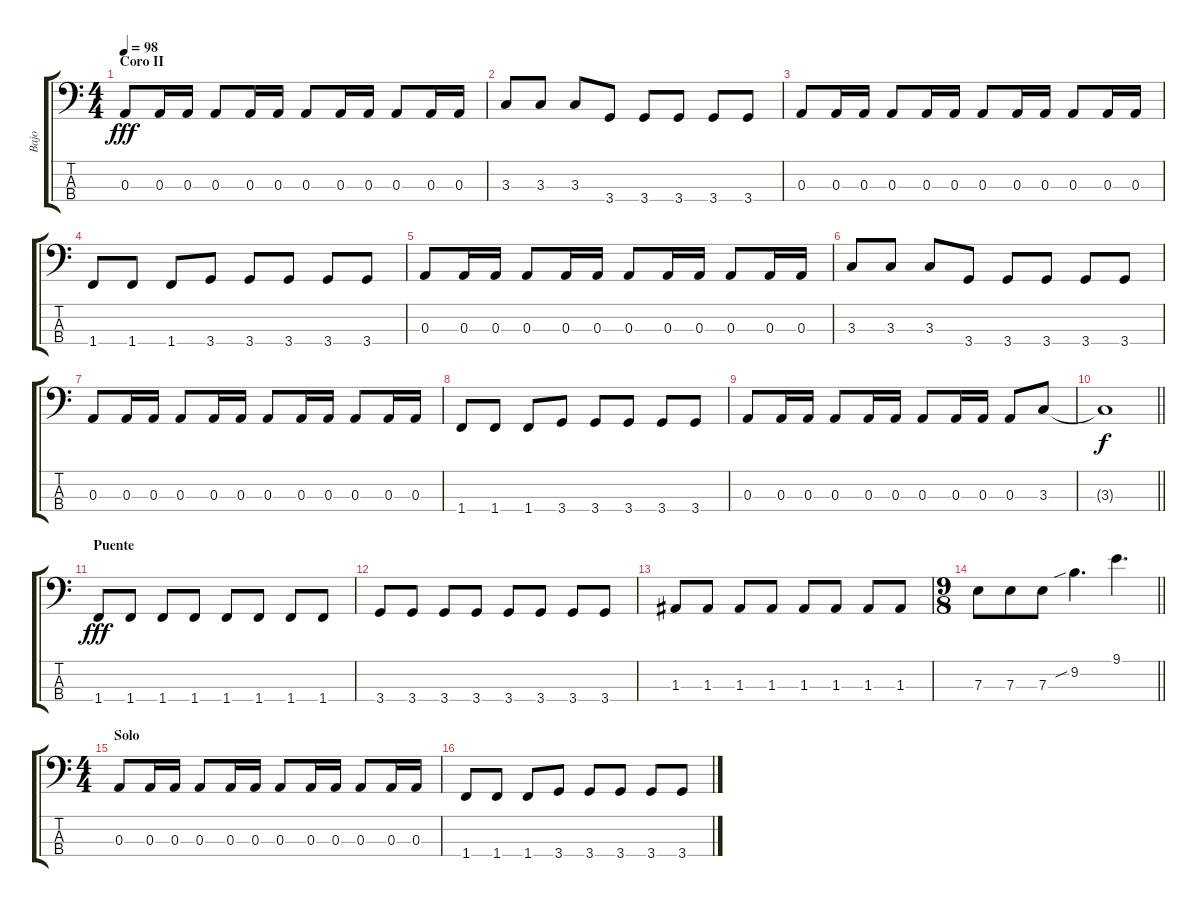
\track ("Bajo" "Bajo") {instrument electricbassfinger}
\staff {score tabs}
\tuning (G2 D2 A1 E1) {hide}
\ts (4 4)
\section ("" "Coro II")
\tempo 98
\clef f4
\ks aminor
0.3.8{dy fff} 0.3.16 0.3.16 0.3.8 0.3.16 0.3.16 0.3.8 0.3.16 0.3.16 0.3.8 0.3.16 0.3.16 |
3.3.8 3.3.8 3.3.8 3.4.8 3.4.8 3.4.8 3.4.8 3.4.8 |
0.3.8 0.3.16 0.3.16 0.3.8 0.3.16 0.3.16 0.3.8 0.3.16 0.3.16 0.3.8 0.3.16 0.3.16 |
1.4.8 1.4.8 1.4.8 3.4.8 3.4.8 3.4.8 3.4.8 3.4.8 |
0.3.8 0.3.16 0.3.16 0.3.8 0.3.16 0.3.16 0.3.8 0.3.16 0.3.16 0.3.8 0.3.16 0.3.16 |
3.3.8 3.3.8 3.3.8 3.4.8 3.4.8 3.4.8 3.4.8 3.4.8 |
0.3.8 0.3.16 0.3.16 0.3.8 0.3.16 0.3.16 0.3.8 0.3.16 0.3.16 0.3.8 0.3.16 0.3.16 |
1.4.8 1.4.8 1.4.8 3.4.8 3.4.8 3.4.8 3.4.8 3.4.8 |
0.3.8 0.3.16 0.3.16 0.3.8 0.3.16 0.3.16 0.3.8 0.3.16 0.3.16 0.3.8 3.3.8 |
\barLineRight lightlight
3.3{t}.1{dy f} |
\section ("" "Puente")
1.4.8{dy fff} 1.4.8 1.4.8 1.4.8 1.4.8 1.4.8 1.4.8 1.4.8 |
3.4.8 3.4.8 3.4.8 3.4.8 3.4.8 3.4.8 3.4.8 3.4.8 |
1.3.8 1.3.8 1.3.8 1.3.8 1.3.8 1.3.8 1.3.8 1.3.8 |
\ts (9 8)
\barLineRight lightlight
7.3.8 7.3.8 7.3.8 9.2{sib}.4{d} 9.1.4{d} |
\ts (4 4)
\section ("" "Solo")
0.3.8 0.3.16 0.3.16 0.3.8 0.3.16 0.3.16 0.3.8 0.3.16 0.3.16 0.3.8 0.3.16 0.3.16 |
1.4.8 1.4.8 1.4.8 3.4.8 3.4.8 3.4.8 3.4.8 3.4.8
